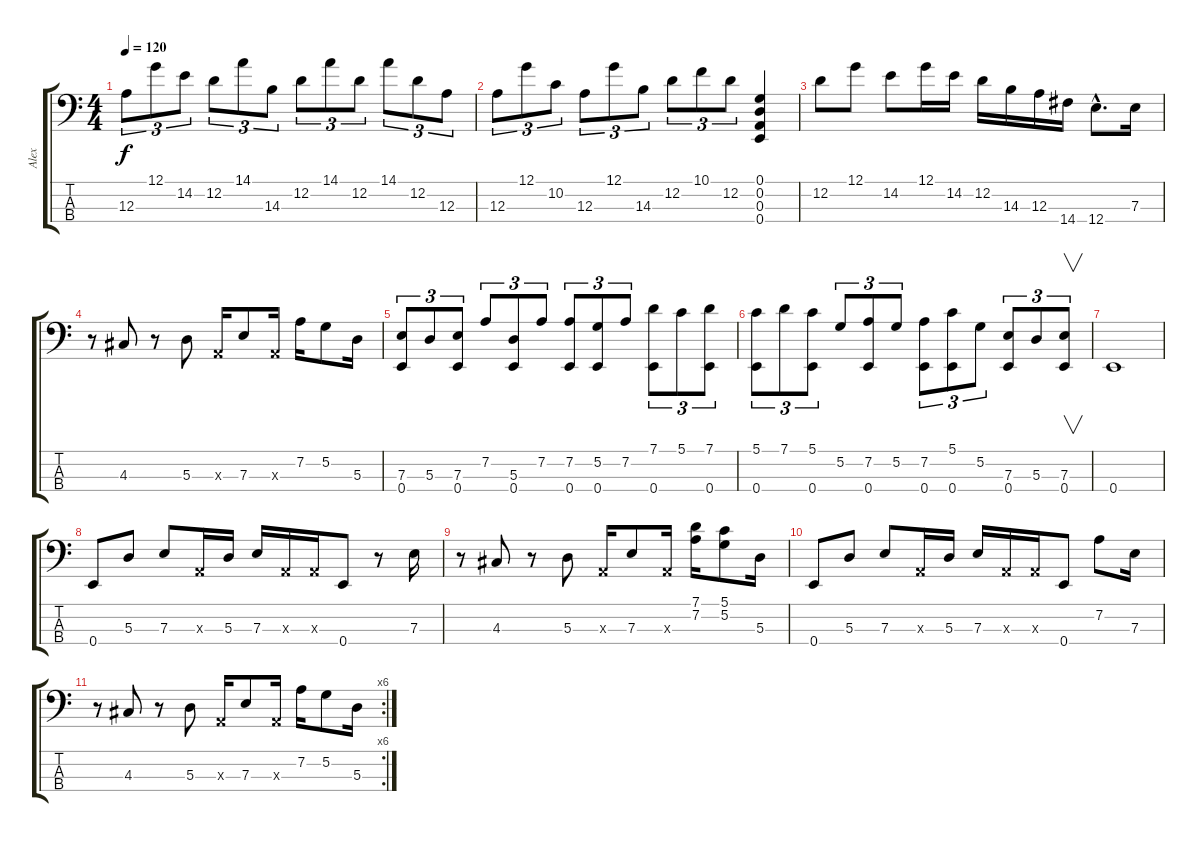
\track ("Alex" "Alex") {instrument slapbass1}
\staff {score tabs}
\tuning (G2 D2 A1 E1) {hide}
\ts (4 4)
\tempo 120
\clef f4
\ks c
12.3.8{tu (3 2) dy f} 12.1.8{tu (3 2)} 14.2.8{tu (3 2)} 12.2.8{tu (3 2)} 14.1.8{tu (3 2)} 14.3.8{tu (3 2)} 12.2.8{tu (3 2)} 14.1.8{tu (3 2)} 12.2.8{tu (3 2)} 14.1.8{tu (3 2)} 12.2.8{tu (3 2)} 12.3.8{tu (3 2)} |
12.3.8{tu (3 2)} 12.1.8{tu (3 2)} 10.2.8{tu (3 2)} 12.3.8{tu (3 2)} 12.1.8{tu (3 2)} 14.3.8{tu (3 2)} 12.2.8{tu (3 2)} 10.1.8{tu (3 2)} 12.2.8{tu (3 2)} (0.1 0.2 0.3 0.4).4 |
12.2.8 12.1.8 14.2.8 12.1.16 14.2.16 12.2.16 14.3.16 12.3.16 14.4.16 12.4{hac}.8{d} 7.3.16 |
r.8 4.3.8 r.8 5.3.8 0.3{x}.16 7.3.8 0.3{x}.16 7.2.16 5.2.8 5.3.16 |
(7.3 0.4).8{tu (3 2)} 5.3.8{tu (3 2)} (7.3 0.4).8{tu (3 2)} 7.2.8{tu (3 2)} (5.3 0.4).8{tu (3 2)} 7.2.8{tu (3 2)} (7.2 0.4).8{tu (3 2)} (5.2 0.4).8{tu (3 2)} 7.2.8{tu (3 2)} (7.1 0.4).8{tu (3 2)} 5.1.8{tu (3 2)} (7.1 0.4).8{tu (3 2)} |
(5.1 0.4).8{tu (3 2)} 7.1.8{tu (3 2)} (5.1 0.4).8{tu (3 2)} 5.2.8{tu (3 2)} (7.2 0.4).8{tu (3 2)} 5.2.8{tu (3 2)} (7.2 0.4).8{tu (3 2)} (5.1 0.4).8{tu (3 2)} 5.2.8{tu (3 2)} (7.3 0.4).8{tu (3 2)} 5.3.8{tu (3 2)} (7.3 0.4).8{v tu (3 2)} |
0.4.1{instrument electricbassfinger} |
0.4.8{instrument slapbass1} 5.3.8 7.3.8 0.3{x}.16 5.3.16 7.3.16 0.3{x}.16 0.3{x}.16 0.4.8 r.8 7.3.16 |
r.8 4.3.8 r.8 5.3.8 0.3{x}.16 7.3.8 0.3{x}.16 (7.1 7.2).16 (5.1 5.2).8 5.3.16 |
0.4.8 5.3.8 7.3.8 0.3{x}.16 5.3.16 7.3.16 0.3{x}.16 0.3{x}.16 0.4.8 7.2.8 7.3.16 |
\rc 6
r.8 4.3.8 r.8 5.3.8 0.3{x}.16 7.3.8 0.3{x}.16 7.2.16 5.2.8 5.3.16
